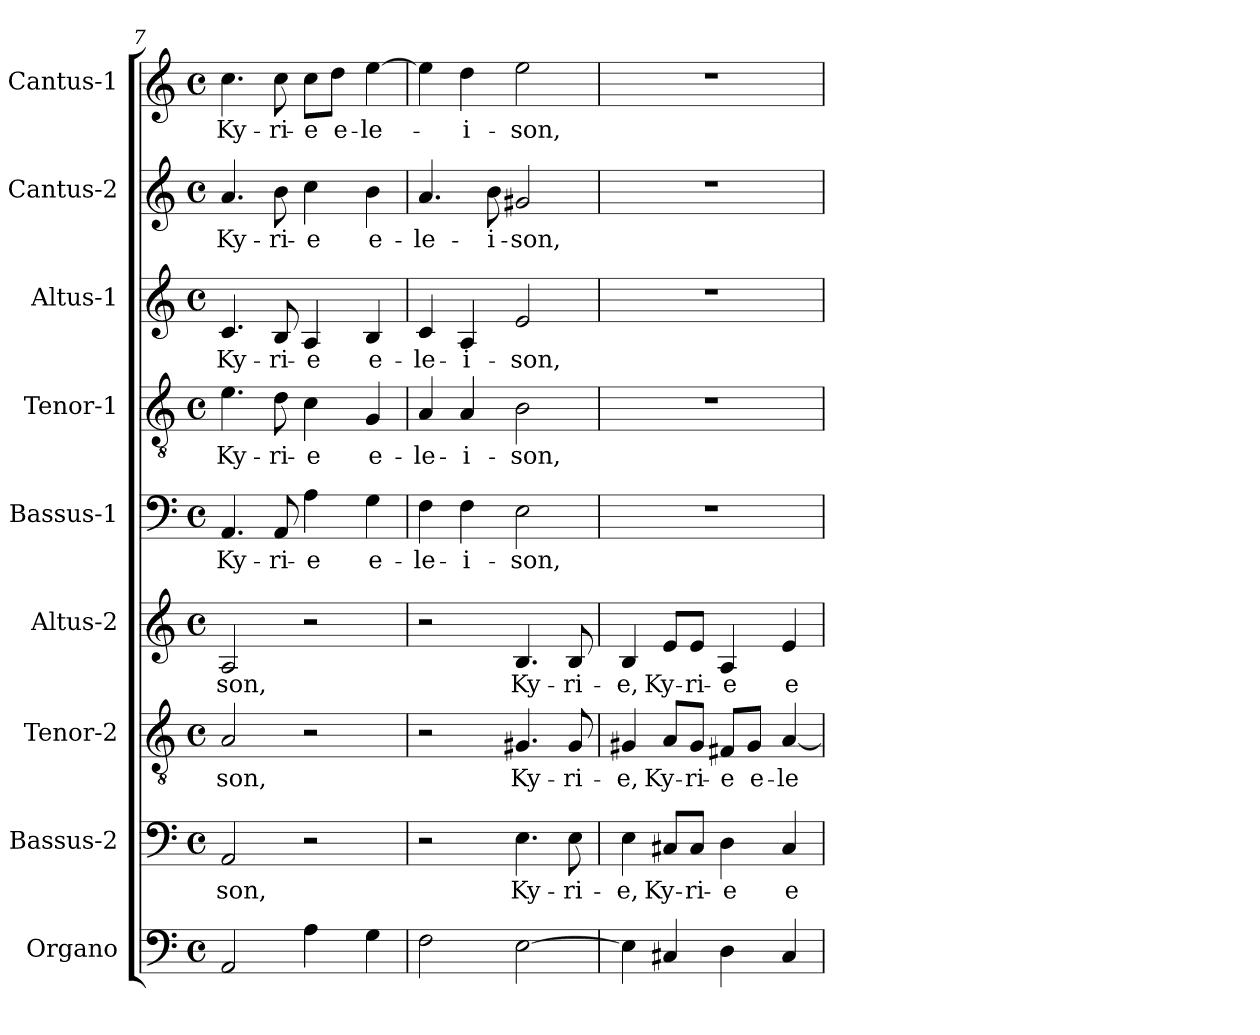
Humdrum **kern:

**kern	**kern	**text	**kern	**text	**kern	**text	**kern	**text	**kern	**text	**kern	**text	**kern	**text	**kern	**text
*part9	*part8	*part8	*part7	*part7	*part6	*part6	*part5	*part5	*part4	*part4	*part3	*part3	*part2	*part2	*part1	*part1
*staff9	*staff8	*staff8	*staff7	*staff7	*staff6	*staff6	*staff5	*staff5	*staff4	*staff4	*staff3	*staff3	*staff2	*staff2	*staff1	*staff1
*I"Organo	*I"Bassus-2	*	*I"Tenor-2	*	*I"Altus-2	*	*I"Bassus-1	*	*I"Tenor-1	*	*I"Altus-1	*	*I"Cantus-2	*	*I"Cantus-1	*
*I'Og	*I'B2	*	*	*	*I'A2	*	*I'B1	*	*I'T1	*	*I'A1	*	*I'C2	*	*I'C1	*
*clefF4	*clefF4	*	*clefGv2	*	*clefG2	*	*clefF4	*	*clefGv2	*	*clefG2	*	*clefG2	*	*clefG2	*
*k[]	*k[]	*	*k[]	*	*k[]	*	*k[]	*	*k[]	*	*k[]	*	*k[]	*	*k[]	*
*C:	*C:	*	*C:	*	*C:	*	*C:	*	*C:	*	*C:	*	*C:	*	*C:	*
*M4/4	*M4/4	*	*M4/4	*	*M4/4	*	*M4/4	*	*M4/4	*	*M4/4	*	*M4/4	*	*M4/4	*
*met(c)	*met(c)	*	*met(c)	*	*met(c)	*	*met(c)	*	*met(c)	*	*met(c)	*	*met(c)	*	*met(c)	*
=7	=7	=7	=7	=7	=7	=7	=7	=7	=7	=7	=7	=7	=7	=7	=7	=7
!	!	!LO:LY:b	!	!	!	!	!	!	!	!	!	!	!	!	!	!
!	!	!	!	!LO:LY:b	!	!	!	!	!	!	!	!	!	!	!	!
!	!	!	!	!	!	!LO:LY:b	!	!	!	!	!	!	!	!	!	!
!	!	!	!	!	!	!	!	!LO:LY:b	!	!	!	!	!	!	!	!
!	!	!	!	!	!	!	!	!	!	!LO:LY:b	!	!	!	!	!	!
!	!	!	!	!	!	!	!	!	!	!	!	!LO:LY:b	!	!	!	!
!	!	!	!	!	!	!	!	!	!	!	!	!	!	!LO:LY:b	!	!
!	!	!	!	!	!	!	!	!	!	!	!	!	!	!	!	!LO:LY:b
2AA/	2AA/	-son,	2A/	-son,	2A/	-son,	4.AA/	Ky-	4.e\	Ky-	4.c/	Ky-	4.a/	Ky-	4.cc\	Ky-
!	!	!	!	!	!	!	!	!LO:LY:b	!	!	!	!	!	!	!	!
!	!	!	!	!	!	!	!	!	!	!LO:LY:b	!	!	!	!	!	!
!	!	!	!	!	!	!	!	!	!	!	!	!LO:LY:b	!	!	!	!
!	!	!	!	!	!	!	!	!	!	!	!	!	!	!LO:LY:b	!	!
!	!	!	!	!	!	!	!	!	!	!	!	!	!	!	!	!LO:LY:b
.	.	.	.	.	.	.	8AA/	-ri-	8d\	-ri-	8B/	-ri-	8b\	-ri-	8cc\	-ri-
!	!	!	!	!	!	!	!	!LO:LY:b	!	!	!	!	!	!	!	!
!	!	!	!	!	!	!	!	!	!	!LO:LY:b	!	!	!	!	!	!
!	!	!	!	!	!	!	!	!	!	!	!	!LO:LY:b	!	!	!	!
!	!	!	!	!	!	!	!	!	!	!	!	!	!	!LO:LY:b	!	!
!	!	!	!	!	!	!	!	!	!	!	!	!	!	!	!	!LO:LY:b
4A\	2r	.	2r	.	2r	.	4A\	-e	4c\	-e	4A/	-e	4cc\	-e	8cc\L	-e
!	!	!	!	!	!	!	!	!	!	!	!	!	!	!	!	!LO:LY:b
.	.	.	.	.	.	.	.	.	.	.	.	.	.	.	8dd\J	e-
!	!	!	!	!	!	!	!	!LO:LY:b	!	!	!	!	!	!	!	!
!	!	!	!	!	!	!	!	!	!	!LO:LY:b	!	!	!	!	!	!
!	!	!	!	!	!	!	!	!	!	!	!	!LO:LY:b	!	!	!	!
!	!	!	!	!	!	!	!	!	!	!	!	!	!	!LO:LY:b	!	!
!	!	!	!	!	!	!	!	!	!	!	!	!	!	!	!	!LO:LY:b
4G\	.	.	.	.	.	.	4G\	e-	4G/	e-	4B/	e-	4b\	e-	[4ee\	-le-
=8	=8	=8	=8	=8	=8	=8	=8	=8	=8	=8	=8	=8	=8	=8	=8	=8
!	!	!	!	!	!	!	!	!LO:LY:b	!	!	!	!	!	!	!	!
!	!	!	!	!	!	!	!	!	!	!LO:LY:b	!	!	!	!	!	!
!	!	!	!	!	!	!	!	!	!	!	!	!LO:LY:b	!	!	!	!
!	!	!	!	!	!	!	!	!	!	!	!	!	!	!LO:LY:b	!	!
2F\	2r	.	2r	.	2r	.	4F\	-le-	4A/	-le-	4c/	-le-	4.a/	-le-	4ee\]	.
!	!	!	!	!	!	!	!	!LO:LY:b	!	!	!	!	!	!	!	!
!	!	!	!	!	!	!	!	!	!	!LO:LY:b	!	!	!	!	!	!
!	!	!	!	!	!	!	!	!	!	!	!	!LO:LY:b	!	!	!	!
!	!	!	!	!	!	!	!	!	!	!	!	!	!	!	!	!LO:LY:b
.	.	.	.	.	.	.	4F\	-i-	4A/	-i-	4A/	-i-	.	.	4dd\	-i-
!	!	!	!	!	!	!	!	!	!	!	!	!	!	!LO:LY:b	!	!
.	.	.	.	.	.	.	.	.	.	.	.	.	8b\	-i-	.	.
!	!	!LO:LY:b	!	!	!	!	!	!	!	!	!	!	!	!	!	!
!	!	!	!	!LO:LY:b	!	!	!	!	!	!	!	!	!	!	!	!
!	!	!	!	!	!	!LO:LY:b	!	!	!	!	!	!	!	!	!	!
!	!	!	!	!	!	!	!	!LO:LY:b	!	!	!	!	!	!	!	!
!	!	!	!	!	!	!	!	!	!	!LO:LY:b	!	!	!	!	!	!
!	!	!	!	!	!	!	!	!	!	!	!	!LO:LY:b	!	!	!	!
!	!	!	!	!	!	!	!	!	!	!	!	!	!	!LO:LY:b	!	!
!	!	!	!	!	!	!	!	!	!	!	!	!	!	!	!	!LO:LY:b
[2E\	4.E\	Ky-	4.G#X/	Ky-	4.B/	Ky-	2E\	-son,	2B\	-son,	2e/	-son,	2g#X/	-son,	2ee\	-son,
!	!	!LO:LY:b	!	!	!	!	!	!	!	!	!	!	!	!	!	!
!	!	!	!	!LO:LY:b	!	!	!	!	!	!	!	!	!	!	!	!
!	!	!	!	!	!	!LO:LY:b	!	!	!	!	!	!	!	!	!	!
.	8E\	-ri-	8G#/	-ri-	8B/	-ri-	.	.	.	.	.	.	.	.	.	.
=9	=9	=9	=9	=9	=9	=9	=9	=9	=9	=9	=9	=9	=9	=9	=9	=9
!	!	!LO:LY:b	!	!	!	!	!	!	!	!	!	!	!	!	!	!
!	!	!	!	!LO:LY:b	!	!	!	!	!	!	!	!	!	!	!	!
!	!	!	!	!	!	!LO:LY:b	!	!	!	!	!	!	!	!	!	!
4E\]	4E\	-e,	4G#X/	-e,	4B/	-e,	1r	.	1r	.	1r	.	1r	.	1r	.
!	!	!LO:LY:b	!	!	!	!	!	!	!	!	!	!	!	!	!	!
!	!	!	!	!LO:LY:b	!	!	!	!	!	!	!	!	!	!	!	!
!	!	!	!	!	!	!LO:LY:b	!	!	!	!	!	!	!	!	!	!
4C#X/	8C#X/L	Ky-	8A/L	Ky-	8e/L	Ky-	.	.	.	.	.	.	.	.	.	.
!	!	!LO:LY:b	!	!	!	!	!	!	!	!	!	!	!	!	!	!
!	!	!	!	!LO:LY:b	!	!	!	!	!	!	!	!	!	!	!	!
!	!	!	!	!	!	!LO:LY:b	!	!	!	!	!	!	!	!	!	!
.	8C#/J	-ri-	8G#/J	-ri-	8e/J	-ri-	.	.	.	.	.	.	.	.	.	.
!	!	!LO:LY:b	!	!	!	!	!	!	!	!	!	!	!	!	!	!
!	!	!	!	!LO:LY:b	!	!	!	!	!	!	!	!	!	!	!	!
!	!	!	!	!	!	!LO:LY:b	!	!	!	!	!	!	!	!	!	!
4D\	4D\	-e	8F#X/L	-e	4A/	-e	.	.	.	.	.	.	.	.	.	.
!	!	!	!	!LO:LY:b	!	!	!	!	!	!	!	!	!	!	!	!
.	.	.	8G#/J	e-	.	.	.	.	.	.	.	.	.	.	.	.
!	!	!LO:LY:b	!	!	!	!	!	!	!	!	!	!	!	!	!	!
!	!	!	!	!LO:LY:b	!	!	!	!	!	!	!	!	!	!	!	!
!	!	!	!	!	!	!LO:LY:b	!	!	!	!	!	!	!	!	!	!
4C#/	4C#/	e-	[4A/	-le-	4e/	e-	.	.	.	.	.	.	.	.	.	.
=	=	=	=	=	=	=	=	=	=	=	=	=	=	=	=	=
*-	*-	*-	*-	*-	*-	*-	*-	*-	*-	*-	*-	*-	*-	*-	*-	*-
